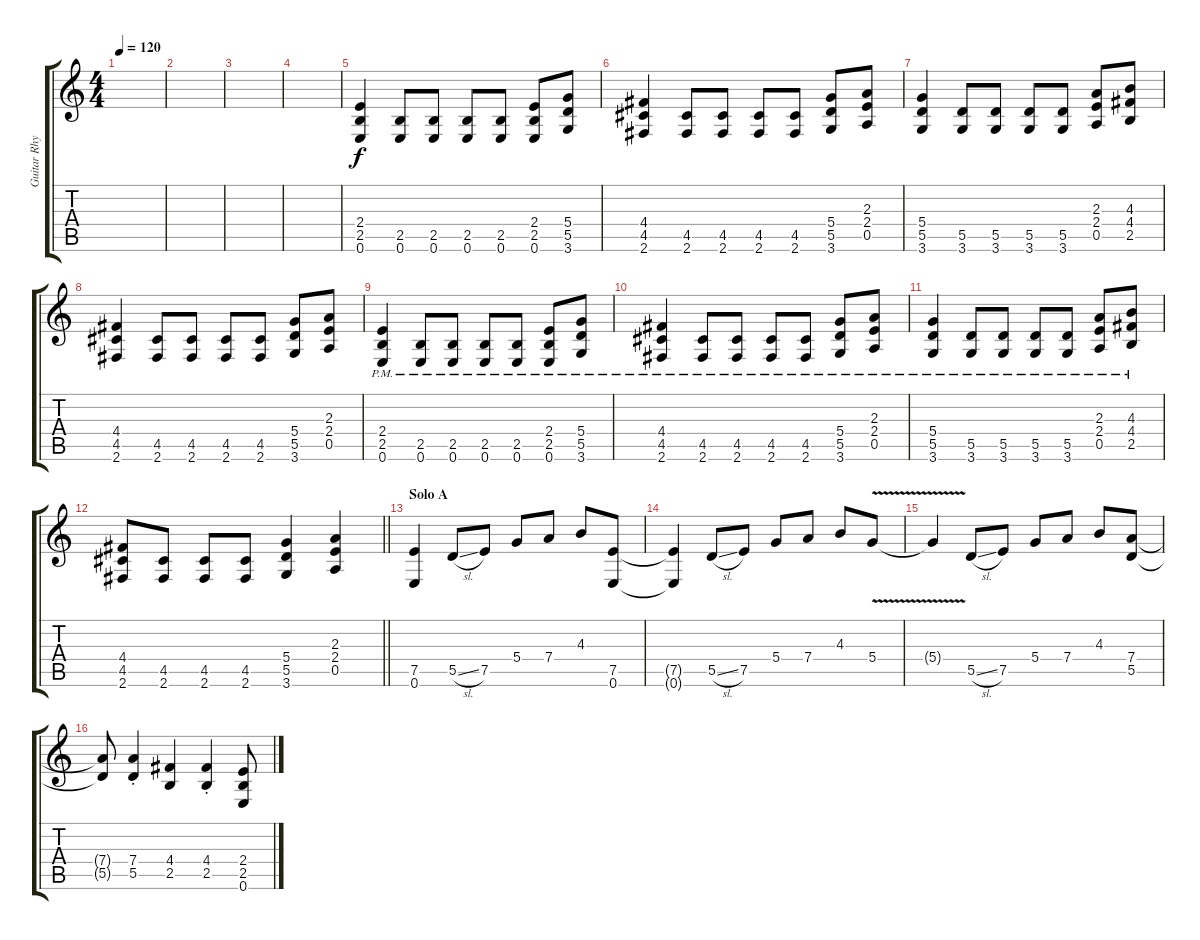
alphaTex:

\track ("Guitar Rhythm" "Guitar Rhy") {instrument electricguitarclean}
\staff {score tabs}
\tuning (E4 B3 G3 D3 A2 E2) {hide}
\ts (4 4)
\tempo 120
\clef g2
\ks c
|
|
|
|
(2.4 2.5 0.6).4{volume 16 instrument distortionguitar} (2.5 0.6).8 (2.5 0.6).8 (2.5 0.6).8 (2.5 0.6).8 (2.4 2.5 0.6).8 (5.4 5.5 3.6).8 |
(4.4 4.5 2.6).4 (4.5 2.6).8 (4.5 2.6).8 (4.5 2.6).8 (4.5 2.6).8 (5.4 5.5 3.6).8 (2.3 2.4 0.5).8 |
(5.4 5.5 3.6).4 (5.5 3.6).8 (5.5 3.6).8 (5.5 3.6).8 (5.5 3.6).8 (2.3 2.4 0.5).8 (4.3 4.4 2.5).8 |
(4.4 4.5 2.6).4 (4.5 2.6).8 (4.5 2.6).8 (4.5 2.6).8 (4.5 2.6).8 (5.4 5.5 3.6).8 (2.3 2.4 0.5).8 |
(2.4{pm} 2.5{pm} 0.6{pm}).4 (2.5{pm} 0.6{pm}).8 (2.5{pm} 0.6{pm}).8 (2.5{pm} 0.6{pm}).8 (2.5{pm} 0.6{pm}).8 (2.4{pm} 2.5{pm} 0.6{pm}).8 (5.4{pm} 5.5{pm} 3.6{pm}).8 |
(4.4{pm} 4.5{pm} 2.6{pm}).4 (4.5{pm} 2.6{pm}).8 (4.5{pm} 2.6{pm}).8 (4.5{pm} 2.6{pm}).8 (4.5{pm} 2.6{pm}).8 (5.4{pm} 5.5{pm} 3.6{pm}).8 (2.3{pm} 2.4{pm} 0.5{pm}).8 |
(5.4{pm} 5.5{pm} 3.6{pm}).4 (5.5{pm} 3.6{pm}).8 (5.5{pm} 3.6{pm}).8 (5.5{pm} 3.6{pm}).8 (5.5{pm} 3.6{pm}).8 (2.3{pm} 2.4{pm} 0.5{pm}).8 (4.3{pm} 4.4{pm} 2.5{pm}).8 |
\barLineRight lightlight
(4.4 4.5 2.6).8 (4.5 2.6).8 (4.5 2.6).8 (4.5 2.6).8 (5.4 5.5 3.6).4 (2.3 2.4 0.5).4 |
\section ("" "Solo A")
(7.5 0.6).4 5.5{sl}.8 7.5.8 5.4.8 7.4.8 4.3.8 (7.5 0.6).8 |
(7.5{t} 0.6{t}).4 5.5{sl}.8 7.5.8 5.4.8 7.4.8 4.3.8 5.4{v}.8 |
5.4{t}.4 5.5{sl}.8 7.5.8 5.4.8 7.4.8 4.3.8 (7.4 5.5).8 |
(7.4{t} 5.5{t}).8 (7.4{st} 5.5{st}).4 (4.4 2.5).4 (4.4{st} 2.5{st}).4 (2.4 2.5 0.6).8
